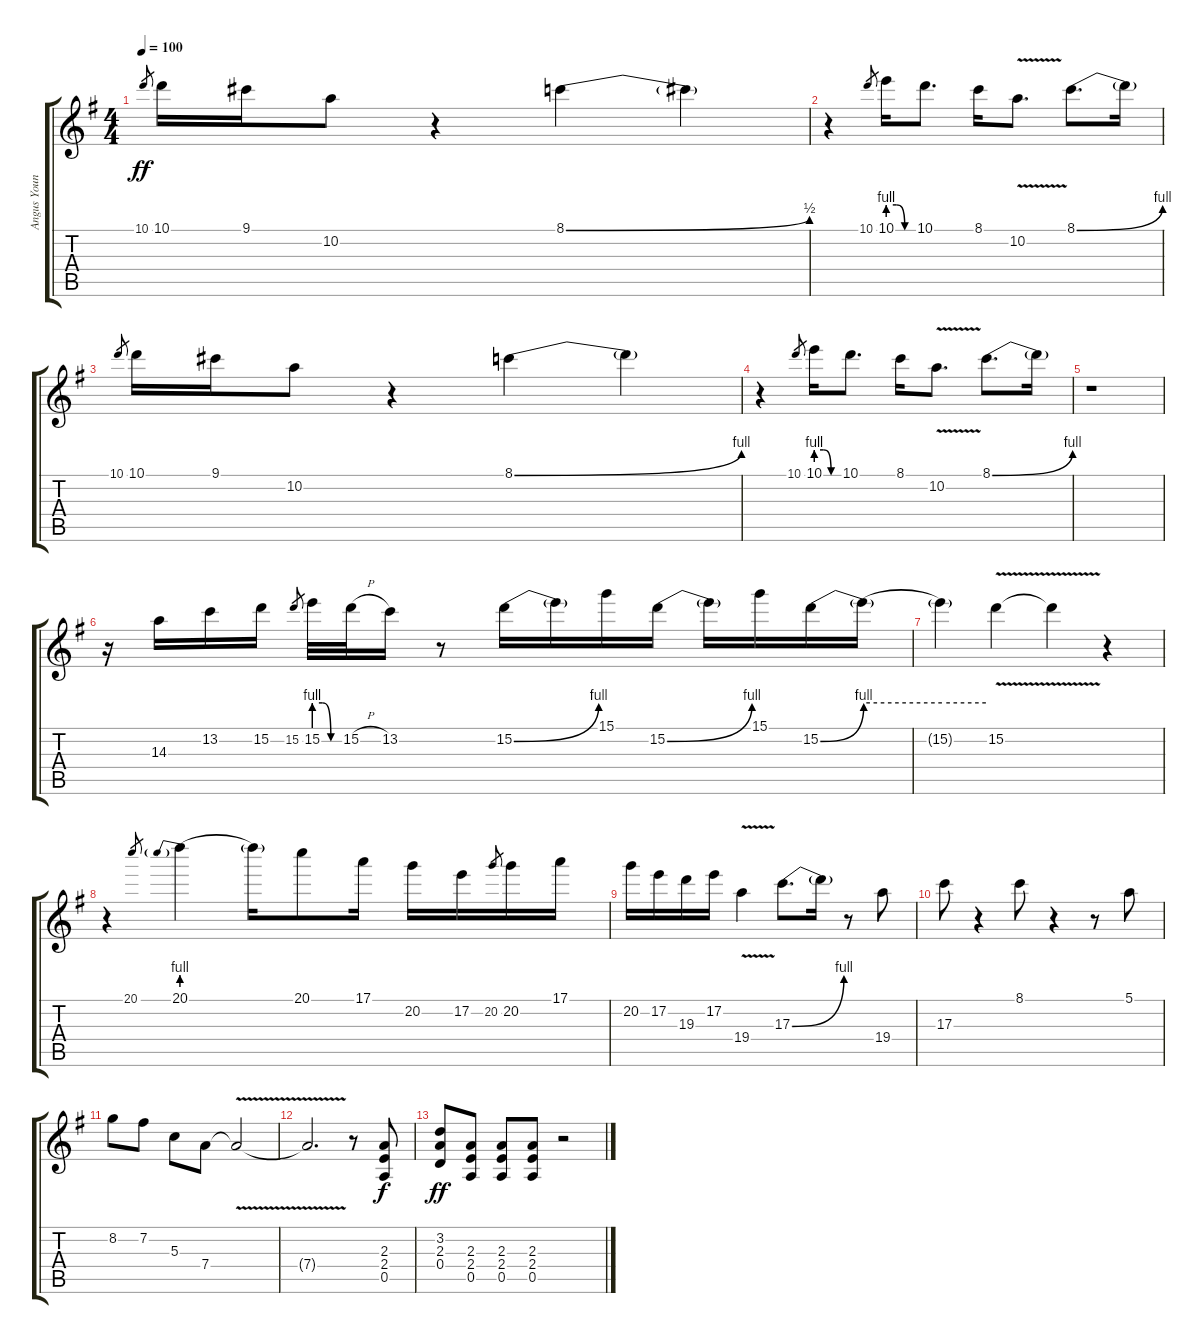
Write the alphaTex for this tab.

\track ("Angus Young - Lead" "Angus Youn") {instrument distortionguitar}
\staff {score tabs}
\tuning (E4 B3 G3 D3 A2 E2) {hide}
\ts (4 4)
\tempo 100
\clef g2
\ks g
10.1.8{gr dy ff} 10.1.16 9.1.16 10.2.8 r.4 8.1{be (bend 0 0 60 2)}.4 8.1{t}.4 |
r.4 10.1.8{gr} 10.1{be (custom 0 4 20 4 40 0 60 0)}.16 10.1.8{d} 8.1.16 10.2{v}.8{d} 8.1{be (bend 0 0 60 4)}.8{d} 8.1{t}.16 |
10.1.8{gr} 10.1.16 9.1.16 10.2.8 r.4 8.1{be (bend 0 0 60 4)}.4 8.1{t}.4 |
r.4 10.1.8{gr} 10.1{be (custom 0 4 20 4 40 0 60 0)}.16 10.1.8{d} 8.1.16 10.2{v}.8{d} 8.1{be (bend 0 0 60 4)}.8{d} 8.1{t}.16 |
r.1 |
r.16 14.3.16 13.2.16 15.2.16 15.2.8{gr} 15.2{be (custom 0 4 20 4 40 0 60 0)}.32 15.2{h}.32 13.2.16 r.8 15.2{be (bend 0 0 60 4)}.16 15.2{t}.16 15.1.16 15.2{be (bend 0 0 60 4)}.16 15.2{t}.16 15.1.16 15.2{be (bend 0 0 60 4)}.16 15.2{be (hold 0 4 60 4) t}.16 |
15.2{be (hold 0 4 60 4) t}.4 15.2{v}.4 15.2{v t}.4 r.4 |
r.4 20.1.8{gr} 20.1{be (prebend 0 4 60 4)}.4 20.1{t}.16 20.1.8 17.1.16 20.2.16 17.2.16 20.2.8{gr} 20.2.16 17.1.16 |
20.2.16 17.2.16 19.3.16 17.2.16 19.4{v}.4 17.3{be (bend 0 0 60 4)}.8{d} 17.3{t}.16 r.8 19.4.8 |
17.3.8 r.4 8.1.8 r.4 r.8 5.1.8 |
8.2.8 7.2.8 5.3.8 7.4.8 7.4{v t}.2 |
7.4{v t}.2{d} r.8 (2.3 2.4 0.5).8{dy f} |
(3.2 2.3 0.4).8{dy ff} (2.3 2.4 0.5).8 (2.3 2.4 0.5).8 (2.3 2.4 0.5).8 r.2
